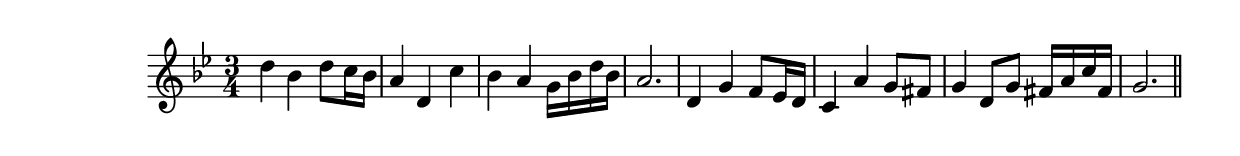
\version "2.19.49"
%{\header {
  composer = "G.A. Wedge"
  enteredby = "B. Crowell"
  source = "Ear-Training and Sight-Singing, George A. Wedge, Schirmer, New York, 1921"
}%}
\score{{\key g \minor
\time 3/4
%{\tempo 4=100
%}\relative d'' {
  d4 bes d8 c16 bes | a4 d, c' | bes4 a g16 bes d bes | a2. | d,4 g f8 es16 d | c4 a' g8 fis | g4 d8 g fis16 a c fis, | g2.
  \bar "||"
}

}}